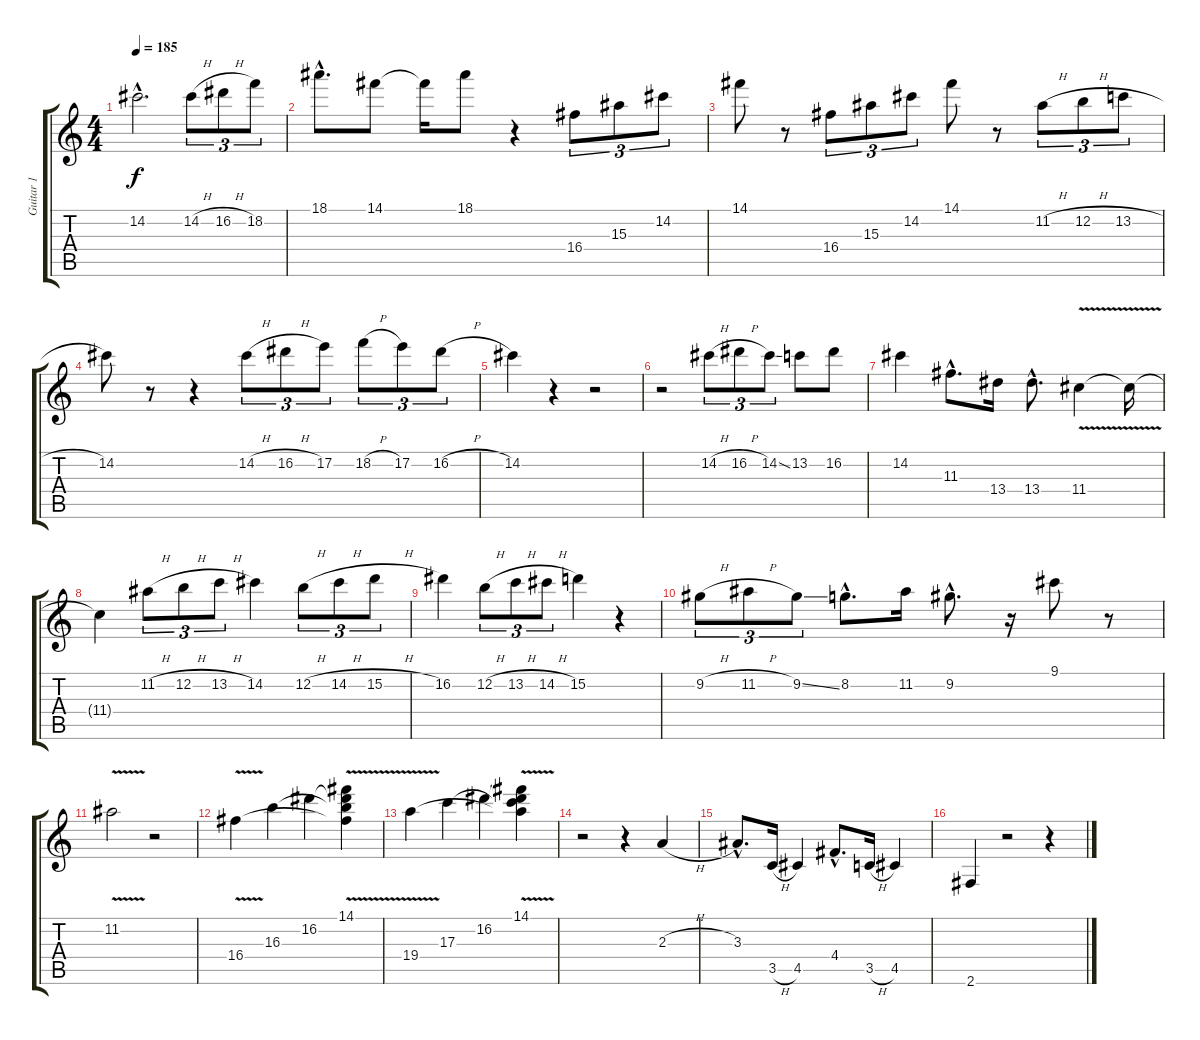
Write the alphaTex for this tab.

\track ("Guitar 1" "Guitar 1") {instrument distortionguitar}
\staff {score tabs}
\tuning (E4 B3 G3 D3 A2 E2) {hide}
\ts (4 4)
\tempo 185
\clef g2
\ks c
14.2{hac}.2{d dy f} 14.2{h}.8{tu (3 2)} 16.2{h}.8{tu (3 2)} 18.2.8{tu (3 2)} |
18.1{hac}.8{d} 14.1.8 14.1{t}.16 18.1.8 r.4 16.4.8{tu (3 2)} 15.3.8{tu (3 2)} 14.2.8{tu (3 2)} |
14.1.8 r.8 16.4.8{tu (3 2)} 15.3.8{tu (3 2)} 14.2.8{tu (3 2)} 14.1.8 r.8 11.2{h}.8{tu (3 2)} 12.2{h}.8{tu (3 2)} 13.2{h}.8{tu (3 2)} |
14.2.8 r.8 r.4 14.2{h}.8{tu (3 2)} 16.2{h}.8{tu (3 2)} 17.2.8{tu (3 2)} 18.2{h}.8{tu (3 2)} 17.2.8{tu (3 2)} 16.2{h}.8{tu (3 2)} |
14.2.4 r.4 r.2 |
r.2 14.2{h}.8{tu (3 2)} 16.2{h}.8{tu (3 2)} 14.2{ss}.8{tu (3 2)} 13.2.8 16.2.8 |
14.2.4 11.3{hac}.8{d} 13.4.16 13.4{hac}.8{d} 11.4{v}.4 11.4{t}.16 |
11.4{t}.4 11.2{h}.8{tu (3 2)} 12.2{h}.8{tu (3 2)} 13.2{h}.8{tu (3 2)} 14.2.4 12.2{h}.8{tu (3 2)} 14.2{h}.8{tu (3 2)} 15.2{h}.8{tu (3 2)} |
16.2.4 12.2{h}.8{tu (3 2)} 13.2{h}.8{tu (3 2)} 14.2{h}.8{tu (3 2)} 15.2.4 r.4 |
9.2{h}.8{tu (3 2)} 11.2{h}.8{tu (3 2)} 9.2{ss}.8{tu (3 2)} 8.2{hac}.8{d} 11.2.16 9.2{hac}.8{d} r.16 9.1.8 r.8 |
11.2{v}.2 r.2 |
16.4{v}.4{volume 13 balance 16 instrument clarinet} 16.3.4 16.2.4 (14.1 16.2{t} 16.3{t} 16.4{t}).4 |
19.4{v}.4{balance 0} 17.3.4 16.2.4 (14.1 16.2{t} 17.3{t} 19.4{t}).4 |
r.2 r.4 2.3{h}.4 |
3.3{hac}.8{d} 3.5{h}.16 4.5.4 4.4{hac}.8{d} 3.5{h}.16 4.5.4 |
2.6.4 r.2 r.4
